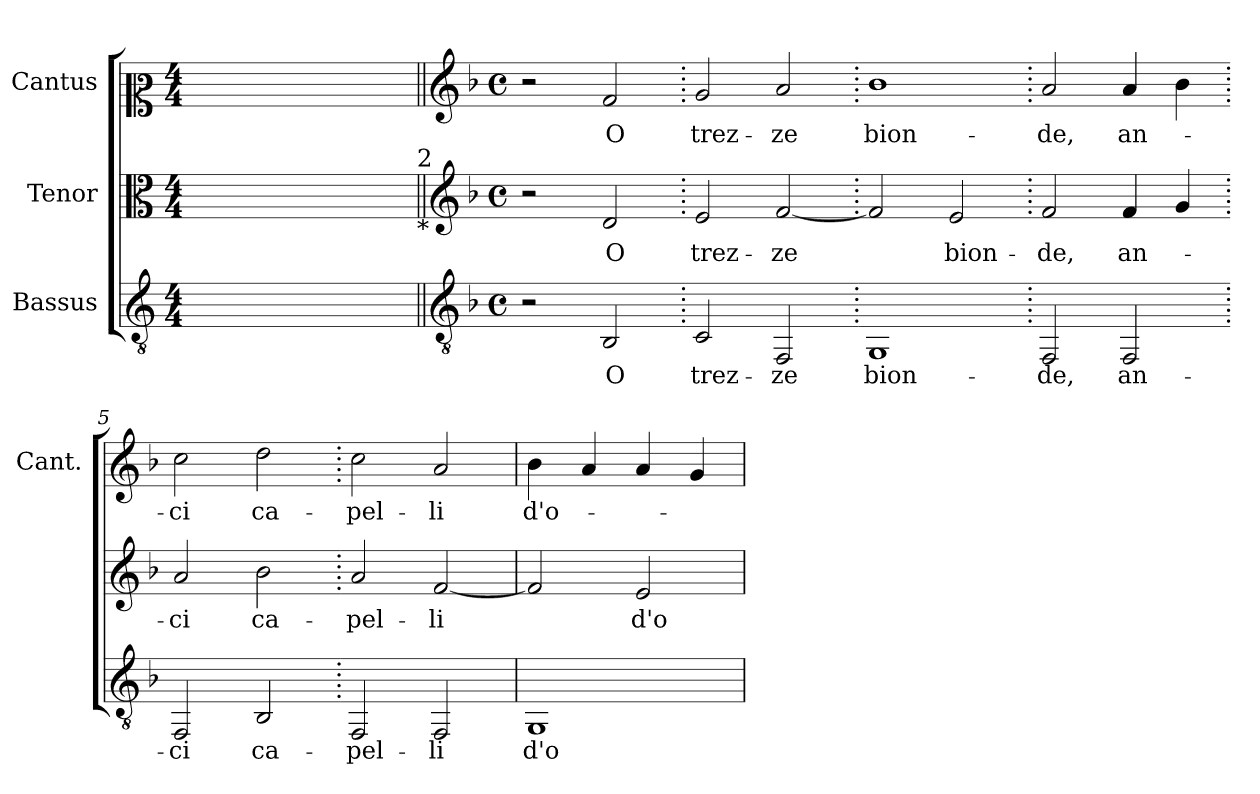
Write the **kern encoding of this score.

**kern	**text	**kern	**text	**kern	**text
*part3	*part3	*part2	*part2	*part1	*part1
*staff3	*staff3	*staff2	*staff2	*staff1	*staff1
*I"Bassus	*	*I"Tenor	*	*I"Cantus	*
*	*	*	*	*I'Cant.	*
!!LO:PB:g=z
*clefGv2	*	*clefC3	*	*clefC2	*
*k[]	*	*k[]	*	*k[]	*
*C:	*	*C:	*	*C:	*
*M4/4	*	*M4/4	*	*M4/4	*
=1	=1	=1	=1	=1	=1
!	!	!	!	!LO:TX:a:t=*	!
!	!	!	!	!LO:TX:t=1	!
!	!	!	!	!LO:TX:t=CANZON VILLANESCHE | DI GIOVAN THOMASO DI MAIO | Musico Napoletano Novamente stampate & corrette | LIBRO PRIMO | A TRE VOCI |	!
!	!	!	!	!LO:TX:i:t=In Venetia Apresso di	!
!	!	!	!	!LO:TX:t=| Antonio Gardane | M. D. XXXXVI | CANTUS / TENOR / BASSUS	!
!	!	!LO:TX:b:t=*	!	!	!
!	!	!LO:TX:t=2	!	!	!
!	!	!LO:TX:t=In original print the Tenor part is without key signature	!	!	!
*	*	*^	*	*^	*
1ryy	.	1ryy	2ryy	.	1ryy	2ryy	.
.	.	.	4ryy	.	.	4ryy	.
.	.	.	8ryy	.	.	8ryy	.
.	.	.	16ryy	.	.	16ryy	.
.	.	.	32ryy	.	.	32ryy	.
.	.	.	64ryy	.	.	64ryy	.
.	.	.	128...ryy	.	.	128...ryy	.
*	*	*	*	*	*MM200	*	*
!	!	!	!LO:TX:b:t=*	!	!	!	!
!	!	!	!LO:TX:t=2	!	!	!	!
.	.	.	1024ryy	.	.	1024ryy	.
*	*	*v	*v	*	*	*	*
*	*	*	*	*v	*v	*
=1||	=1||	=1||	=1||	=1||	=1||
*clefGv2	*	*clefG2	*	*clefG2	*
*k[b-]	*	*k[b-]	*	*k[b-]	*
*F:	*	*F:	*	*F:	*
*M4/4	*	*M4/4	*	*M4/4	*
*met(c)	*	*met(c)	*	*met(c)	*
2r	.	2r	.	2r	.
!	!LO:LY:b:color=#000000	!	!	!	!
!	!	!	!LO:LY:b:color=#000000	!	!
!	!	!	!	!	!LO:LY:b:color=#000000
2BB-i/	O	2di/	O	2fi/	O
=2.	=2.	=2.	=2.	=2.	=2.
!	!LO:LY:b:color=#000000	!	!	!	!
!	!	!	!LO:LY:b:color=#000000	!	!
!	!	!	!	!	!LO:LY:b:color=#000000
2Ci/	trez-	2ei/	trez-	2gi/	trez-
!	!LO:LY:b:color=#000000	!	!	!	!
!	!	!	!LO:LY:b:color=#000000	!	!
!	!	!	!	!	!LO:LY:b:color=#000000
2FFi/	-ze	[<2fi/	-ze	2ai/	-ze
=3.	=3.	=3.	=3.	=3.	=3.
!	!LO:LY:b:color=#000000	!	!	!	!
!	!	!	!	!	!LO:LY:b:color=#000000
1GGi	bion-	2fi/]	.	1b-i	bion-
!	!	!	!LO:LY:b:color=#000000	!	!
.	.	2ei/	bion-	.	.
=4.	=4.	=4.	=4.	=4.	=4.
!	!LO:LY:b:color=#000000	!	!	!	!
!	!	!	!LO:LY:b:color=#000000	!	!
!	!	!	!	!	!LO:LY:b:color=#000000
2FFi/	-de,	2fi/	-de,	2ai/	-de,
!	!LO:LY:b:color=#000000	!	!	!	!
!	!	!	!LO:LY:b:color=#000000	!	!
!	!	!	!	!	!LO:LY:b:color=#000000
2FFi/	an-	4fi/	an-	4ai/	an-
.	.	4gi/	.	4b-i\	.
=5.	=5.	=5.	=5.	=5.	=5.
!	!LO:LY:b:color=#000000	!	!	!	!
!	!	!	!LO:LY:b:color=#000000	!	!
!	!	!	!	!	!LO:LY:b:color=#000000
2FFi/	-ci	2ai/	-ci	2cci\	-ci
!	!LO:LY:b:color=#000000	!	!	!	!
!	!	!	!LO:LY:b:color=#000000	!	!
!	!	!	!	!	!LO:LY:b:color=#000000
2BB-i/	ca-	2b-i\	ca-	2ddi\	ca-
=6.	=6.	=6.	=6.	=6.	=6.
!	!LO:LY:b:color=#000000	!	!	!	!
!	!	!	!LO:LY:b:color=#000000	!	!
!	!	!	!	!	!LO:LY:b:color=#000000
2FFi/	-pel-	2ai/	-pel-	2cci\	-pel-
!	!LO:LY:b:color=#000000	!	!	!	!
!	!	!	!LO:LY:b:color=#000000	!	!
!	!	!	!	!	!LO:LY:b:color=#000000
2FFi/	-li	[<2fi/	-li	2ai/	-li
!!LO:LB:g=z
=7	=7	=7	=7	=7	=7
!	!LO:LY:b:color=#000000	!	!	!	!
!	!	!	!	!	!LO:LY:b:color=#000000
1GGi	d'o-	2fi/]	.	4b-i\	d'o-
.	.	.	.	4ai/	.
!	!	!	!LO:LY:b:color=#000000	!	!
.	.	2ei/	d'o-	4ai/	.
.	.	.	.	4gi/	.
=	=	=	=	=	=
*-	*-	*-	*-	*-	*-
